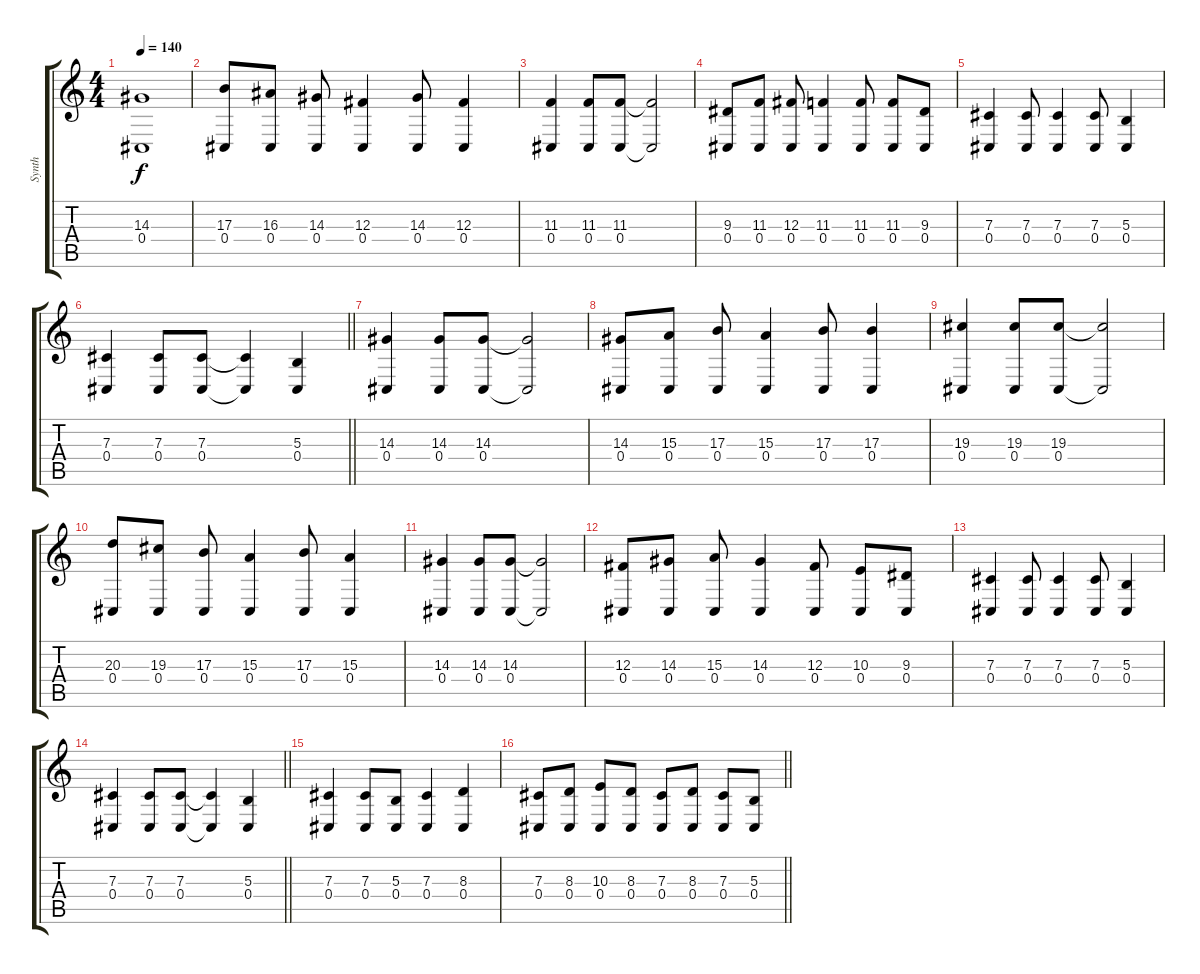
\track ("Synth" "Synth") {instrument choiraahs}
\staff {score tabs}
\tuning (Eb4 Bb3 Gb3 Db3 Ab2 Eb2) {hide}
\ts (4 4)
\tempo 140
\clef g2
\ks c
(14.3 0.4).1{dy f} |
(17.3 0.4).8 (16.3 0.4).8 (14.3 0.4).8 (12.3 0.4).4 (14.3 0.4).8 (12.3 0.4).4 |
(11.3 0.4).4 (11.3 0.4).8 (11.3 0.4).8 (11.3{t} 0.4{t}).2 |
(9.3 0.4).8 (11.3 0.4).8 (12.3 0.4).8 (11.3 0.4).4 (11.3 0.4).8 (11.3 0.4).8 (9.3 0.4).8 |
(7.3 0.4).4 (7.3 0.4).8 (7.3 0.4).4 (7.3 0.4).8 (5.3 0.4).4 |
\barLineRight lightlight
(7.3 0.4).4 (7.3 0.4).8 (7.3 0.4).8 (7.3{t} 0.4{t}).4 (5.3 0.4).4 |
(14.3 0.4).4 (14.3 0.4).8 (14.3 0.4).8 (14.3{t} 0.4{t}).2 |
(14.3 0.4).8 (15.3 0.4).8 (17.3 0.4).8 (15.3 0.4).4 (17.3 0.4).8 (17.3 0.4).4 |
(19.3 0.4).4 (19.3 0.4).8 (19.3 0.4).8 (19.3{t} 0.4{t}).2 |
(20.3 0.4).8 (19.3 0.4).8 (17.3 0.4).8 (15.3 0.4).4 (17.3 0.4).8 (15.3 0.4).4 |
(14.3 0.4).4 (14.3 0.4).8 (14.3 0.4).8 (14.3{t} 0.4{t}).2 |
(12.3 0.4).8 (14.3 0.4).8 (15.3 0.4).8 (14.3 0.4).4 (12.3 0.4).8 (10.3 0.4).8 (9.3 0.4).8 |
(7.3 0.4).4 (7.3 0.4).8 (7.3 0.4).4 (7.3 0.4).8 (5.3 0.4).4 |
\barLineRight lightlight
(7.3 0.4).4 (7.3 0.4).8 (7.3 0.4).8 (7.3{t} 0.4{t}).4 (5.3 0.4).4 |
(7.3 0.4).4 (7.3 0.4).8 (5.3 0.4).8 (7.3 0.4).4 (8.3 0.4).4 |
\barLineRight lightlight
(7.3 0.4).8 (8.3 0.4).8 (10.3 0.4).8 (8.3 0.4).8 (7.3 0.4).8 (8.3 0.4).8 (7.3 0.4).8 (5.3 0.4).8
